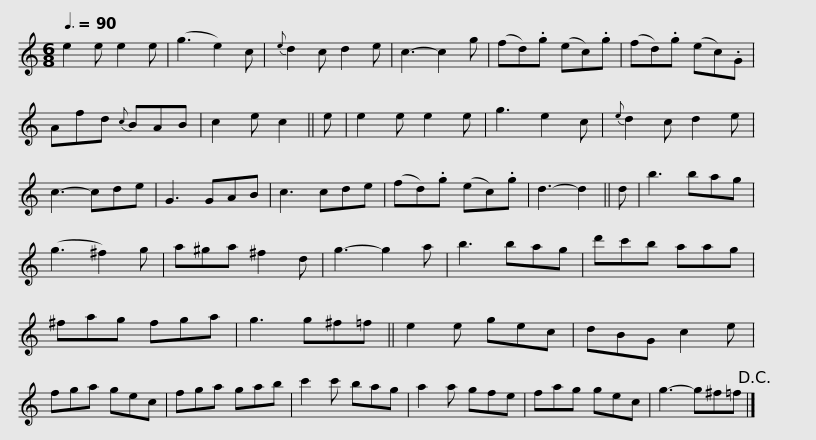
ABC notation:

X:1
L:1/8
Q:3/8=90
M:6/8
I:linebreak $
K:C
V:1 treble
V:1
 e2 e e2 e | (g3 e2) c |{e} d2 c d2 e | c3- c2 g | (fd).g (ec).g | %5
 (fd).g (ec).G | Afd{c} BAB | c2 e c2 || e | e2 e e2 e |$ %10
 g3 e2 c |{e} d2 c d2 e | c3- cde | G3 GAB | c3 cde | %15
 (fd).g (ec).g | d3- d2 || d | b3 bag | (g3 ^f2) g |$ %20
 a^ga ^f2 d | g3- g2 a | b3 bag | d'c'b aag | ^fag fga | %25
 g3 g^f=f || e2 e gec |$ dBG c2 e | fga gec | fga gab | %30
 c'2 c' bag | a2 a gfe | fag gec | g3- g^f=f!D.C.! |] %34
